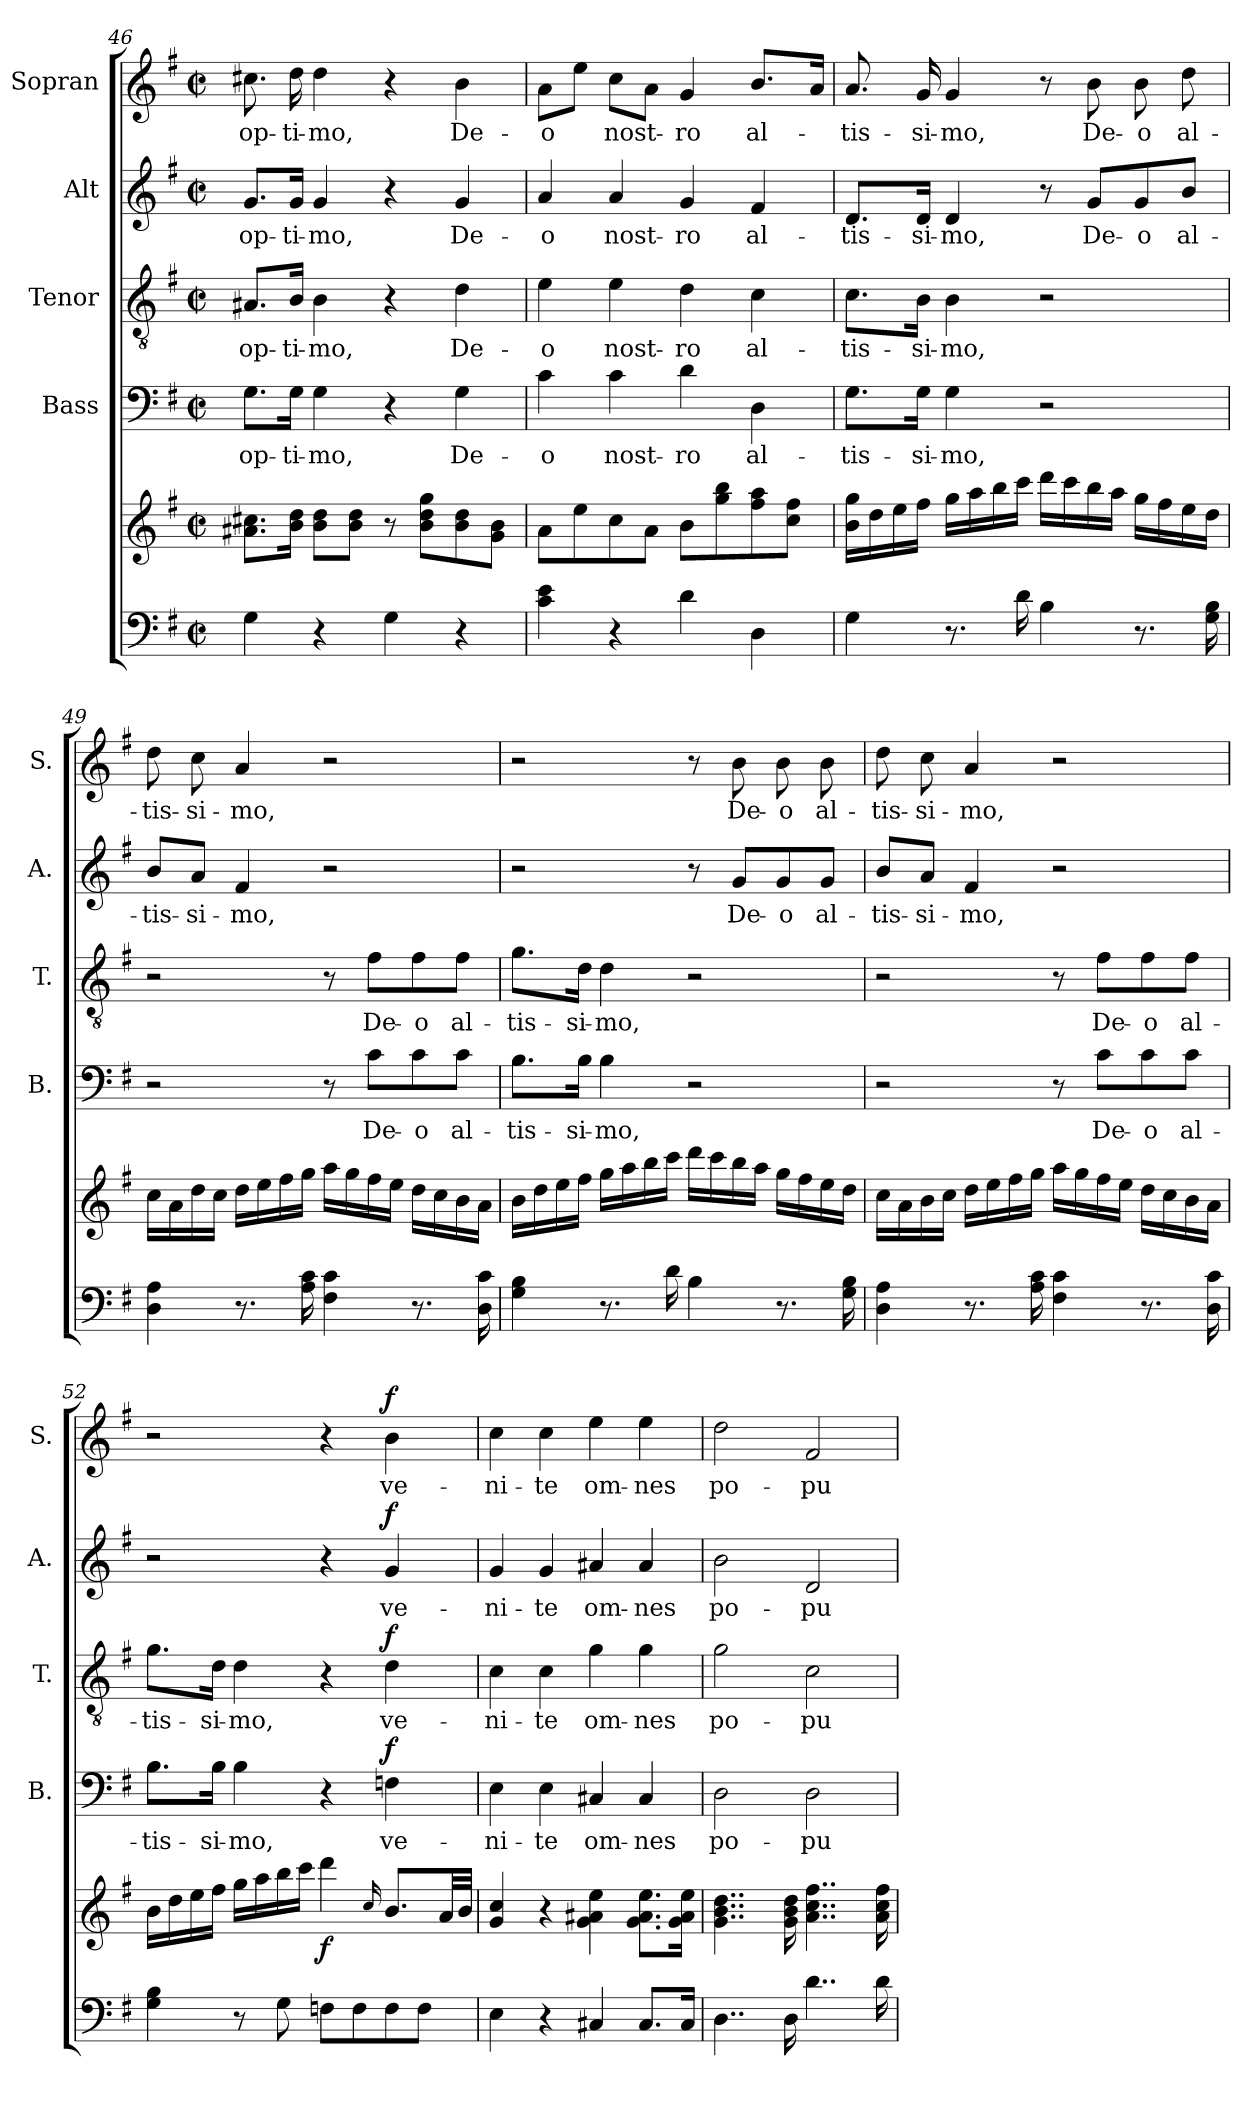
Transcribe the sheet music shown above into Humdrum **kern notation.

**kern	**kern	**dynam	**kern	**text	**dynam	**kern	**text	**dynam	**kern	**text	**dynam	**kern	**text	**dynam
*part5	*part5	*part5	*part4	*part4	*part4	*part3	*part3	*part3	*part2	*part2	*part2	*part1	*part1	*part1
*staff6	*staff5	*staff5/6	*staff4	*staff4	*staff4	*staff3	*staff3	*staff3	*staff2	*staff2	*staff2	*staff1	*staff1	*staff1
*	*	*	*I"Bass	*	*	*I"Tenor	*	*	*I"Alt	*	*	*I"Sopran	*	*
*	*	*	*I'B.	*	*	*I'T.	*	*	*I'A.	*	*	*I'S.	*	*
*clefF4	*clefG2	*	*clefF4	*	*	*clefGv2	*	*	*clefG2	*	*	*clefG2	*	*
*k[f#]	*k[f#]	*	*k[f#]	*	*	*k[f#]	*	*	*k[f#]	*	*	*k[f#]	*	*
*G:	*G:	*	*G:	*	*	*G:	*	*	*G:	*	*	*G:	*	*
*M2/2	*M2/2	*	*M2/2	*	*	*M2/2	*	*	*M2/2	*	*	*M2/2	*	*
*met(c|)	*met(c|)	*	*met(c|)	*	*	*met(c|)	*	*	*met(c|)	*	*	*met(c|)	*	*
=46	=46	=46	=46	=46	=46	=46	=46	=46	=46	=46	=46	=46	=46	=46
!	!	!	!	!LO:LY:b	!	!	!LO:LY:b	!	!	!LO:LY:b	!	!	!LO:LY:b	!
4G\	8.a#X\ 8.cc#X\L	.	8.G\L	op-	.	8.A#X/L	op-	.	8.g/L	op-	.	8.cc#X\	op-	.
!	!	!	!	!LO:LY:b	!	!	!LO:LY:b	!	!	!LO:LY:b	!	!	!LO:LY:b	!
.	16b\ 16dd\Jk	.	16G\Jk	-ti-	.	16B/Jk	-ti-	.	16g/Jk	-ti-	.	16dd\	-ti-	.
!	!	!	!	!LO:LY:b	!	!	!LO:LY:b	!	!	!LO:LY:b	!	!	!LO:LY:b	!
4r	8b\ 8dd\L	.	4G\	-mo,	.	4B\	-mo,	.	4g/	-mo,	.	4dd\	-mo,	.
.	8b\ 8dd\J	.	.	.	.	.	.	.	.	.	.	.	.	.
4G\	8r	.	4r	.	.	4r	.	.	4r	.	.	4r	.	.
.	8b\ 8dd\ 8gg\L	.	.	.	.	.	.	.	.	.	.	.	.	.
!	!	!	!	!LO:LY:b	!	!	!LO:LY:b	!	!	!LO:LY:b	!	!	!LO:LY:b	!
4r	8b\ 8dd\	.	4G\	De-	.	4d\	De-	.	4g/	De-	.	4b\	De-	.
.	8g\ 8b\J	.	.	.	.	.	.	.	.	.	.	.	.	.
!!LO:LB:g=z
=47	=47	=47	=47	=47	=47	=47	=47	=47	=47	=47	=47	=47	=47	=47
!	!	!	!	!LO:LY:b	!	!	!LO:LY:b	!	!	!LO:LY:b	!	!	!LO:LY:b	!
4c\ 4e\	8a\L	.	4c\	-o	.	4e\	-o	.	4a/	-o	.	8a\L	-o	.
.	8ee\	.	.	.	.	.	.	.	.	.	.	8ee\J	.	.
!	!	!	!	!LO:LY:b	!	!	!LO:LY:b	!	!	!LO:LY:b	!	!	!LO:LY:b	!
4r	8cc\	.	4c\	nost-	.	4e\	nost-	.	4a/	nost-	.	8cc\L	nost-	.
.	8a\J	.	.	.	.	.	.	.	.	.	.	8a\J	.	.
!	!	!	!	!LO:LY:b	!	!	!LO:LY:b	!	!	!LO:LY:b	!	!	!LO:LY:b	!
4d\	8b\L	.	4d\	-ro	.	4d\	-ro	.	4g/	-ro	.	4g/	-ro	.
.	8gg\ 8bb\	.	.	.	.	.	.	.	.	.	.	.	.	.
!	!	!	!	!LO:LY:b	!	!	!LO:LY:b	!	!	!LO:LY:b	!	!	!LO:LY:b	!
4D\	8ff#\ 8aa\	.	4D\	al-	.	4c\	al-	.	4f#/	al-	.	8.b/L	al-	.
.	8cc\ 8ff#\J	.	.	.	.	.	.	.	.	.	.	.	.	.
.	.	.	.	.	.	.	.	.	.	.	.	16a/Jk	.	.
=48	=48	=48	=48	=48	=48	=48	=48	=48	=48	=48	=48	=48	=48	=48
!	!	!	!	!LO:LY:b	!	!	!LO:LY:b	!	!	!LO:LY:b	!	!	!LO:LY:b	!
4G\	16b\ 16gg\LL	.	8.G\L	-tis-	.	8.c\L	-tis-	.	8.d/L	-tis-	.	8.a/	-tis-	.
.	16dd\	.	.	.	.	.	.	.	.	.	.	.	.	.
.	16ee\	.	.	.	.	.	.	.	.	.	.	.	.	.
!	!	!	!	!LO:LY:b	!	!	!LO:LY:b	!	!	!LO:LY:b	!	!	!LO:LY:b	!
.	16ff#\JJ	.	16G\Jk	-si-	.	16B\Jk	-si-	.	16d/Jk	-si-	.	16g/	-si-	.
!	!	!	!	!LO:LY:b	!	!	!LO:LY:b	!	!	!LO:LY:b	!	!	!LO:LY:b	!
8.r	16gg\LL	.	4G\	-mo,	.	4B\	-mo,	.	4d/	-mo,	.	4g/	-mo,	.
.	16aa\	.	.	.	.	.	.	.	.	.	.	.	.	.
.	16bb\	.	.	.	.	.	.	.	.	.	.	.	.	.
16d\	16ccc\JJ	.	.	.	.	.	.	.	.	.	.	.	.	.
4B\	16ddd\LL	.	2r	.	.	2r	.	.	8r	.	.	8r	.	.
.	16ccc\	.	.	.	.	.	.	.	.	.	.	.	.	.
!	!	!	!	!	!	!	!	!	!	!LO:LY:b	!	!	!LO:LY:b	!
.	16bb\	.	.	.	.	.	.	.	8g/L	De-	.	8b\	De-	.
.	16aa\JJ	.	.	.	.	.	.	.	.	.	.	.	.	.
!	!	!	!	!	!	!	!	!	!	!LO:LY:b	!	!	!LO:LY:b	!
8.r	16gg\LL	.	.	.	.	.	.	.	8g/	-o	.	8b\	-o	.
.	16ff#\	.	.	.	.	.	.	.	.	.	.	.	.	.
!	!	!	!	!	!	!	!	!	!	!LO:LY:b	!	!	!LO:LY:b	!
.	16ee\	.	.	.	.	.	.	.	8b/J	al-	.	8dd\	al-	.
16G\ 16B\	16dd\JJ	.	.	.	.	.	.	.	.	.	.	.	.	.
=49	=49	=49	=49	=49	=49	=49	=49	=49	=49	=49	=49	=49	=49	=49
!	!	!	!	!	!	!	!	!	!	!LO:LY:b	!	!	!LO:LY:b	!
4D\ 4A\	16cc\LL	.	2r	.	.	2r	.	.	8b/L	-tis-	.	8dd\	-tis-	.
.	16a\	.	.	.	.	.	.	.	.	.	.	.	.	.
!	!	!	!	!	!	!	!	!	!	!LO:LY:b	!	!	!LO:LY:b	!
.	16dd\	.	.	.	.	.	.	.	8a/J	-si-	.	8cc\	-si-	.
.	16cc\JJ	.	.	.	.	.	.	.	.	.	.	.	.	.
!	!	!	!	!	!	!	!	!	!	!LO:LY:b	!	!	!LO:LY:b	!
8.r	16dd\LL	.	.	.	.	.	.	.	4f#/	-mo,	.	4a/	-mo,	.
.	16ee\	.	.	.	.	.	.	.	.	.	.	.	.	.
.	16ff#\	.	.	.	.	.	.	.	.	.	.	.	.	.
16A\ 16c\	16gg\JJ	.	.	.	.	.	.	.	.	.	.	.	.	.
4F#\ 4c\	16aa\LL	.	8r	.	.	8r	.	.	2r	.	.	2r	.	.
.	16gg\	.	.	.	.	.	.	.	.	.	.	.	.	.
!	!	!	!	!LO:LY:b	!	!	!LO:LY:b	!	!	!	!	!	!	!
.	16ff#\	.	8c\L	De-	.	8f#\L	De-	.	.	.	.	.	.	.
.	16ee\JJ	.	.	.	.	.	.	.	.	.	.	.	.	.
!	!	!	!	!LO:LY:b	!	!	!LO:LY:b	!	!	!	!	!	!	!
8.r	16dd\LL	.	8c\	-o	.	8f#\	-o	.	.	.	.	.	.	.
.	16cc\	.	.	.	.	.	.	.	.	.	.	.	.	.
!	!	!	!	!LO:LY:b	!	!	!LO:LY:b	!	!	!	!	!	!	!
.	16b\	.	8c\J	al-	.	8f#\J	al-	.	.	.	.	.	.	.
16D\ 16c\	16a\JJ	.	.	.	.	.	.	.	.	.	.	.	.	.
=50	=50	=50	=50	=50	=50	=50	=50	=50	=50	=50	=50	=50	=50	=50
!	!	!	!	!LO:LY:b	!	!	!LO:LY:b	!	!	!	!	!	!	!
4G\ 4B\	16b\LL	.	8.B\L	-tis-	.	8.g\L	-tis-	.	2r	.	.	2r	.	.
.	16dd\	.	.	.	.	.	.	.	.	.	.	.	.	.
.	16ee\	.	.	.	.	.	.	.	.	.	.	.	.	.
!	!	!	!	!LO:LY:b	!	!	!LO:LY:b	!	!	!	!	!	!	!
.	16ff#\JJ	.	16B\Jk	-si-	.	16d\Jk	-si-	.	.	.	.	.	.	.
!	!	!	!	!LO:LY:b	!	!	!LO:LY:b	!	!	!	!	!	!	!
8.r	16gg\LL	.	4B\	-mo,	.	4d\	-mo,	.	.	.	.	.	.	.
.	16aa\	.	.	.	.	.	.	.	.	.	.	.	.	.
.	16bb\	.	.	.	.	.	.	.	.	.	.	.	.	.
16d\	16ccc\JJ	.	.	.	.	.	.	.	.	.	.	.	.	.
4B\	16ddd\LL	.	2r	.	.	2r	.	.	8r	.	.	8r	.	.
.	16ccc\	.	.	.	.	.	.	.	.	.	.	.	.	.
!	!	!	!	!	!	!	!	!	!	!LO:LY:b	!	!	!LO:LY:b	!
.	16bb\	.	.	.	.	.	.	.	8g/L	De-	.	8b\	De-	.
.	16aa\JJ	.	.	.	.	.	.	.	.	.	.	.	.	.
!	!	!	!	!	!	!	!	!	!	!LO:LY:b	!	!	!LO:LY:b	!
8.r	16gg\LL	.	.	.	.	.	.	.	8g/	-o	.	8b\	-o	.
.	16ff#\	.	.	.	.	.	.	.	.	.	.	.	.	.
!	!	!	!	!	!	!	!	!	!	!LO:LY:b	!	!	!LO:LY:b	!
.	16ee\	.	.	.	.	.	.	.	8g/J	al-	.	8b\	al-	.
16G\ 16B\	16dd\JJ	.	.	.	.	.	.	.	.	.	.	.	.	.
!!LO:PB:g=z
=51	=51	=51	=51	=51	=51	=51	=51	=51	=51	=51	=51	=51	=51	=51
!	!	!	!	!	!	!	!	!	!	!LO:LY:b	!	!	!LO:LY:b	!
4D\ 4A\	16cc\LL	.	2r	.	.	2r	.	.	8b/L	-tis-	.	8dd\	-tis-	.
.	16a\	.	.	.	.	.	.	.	.	.	.	.	.	.
!	!	!	!	!	!	!	!	!	!	!LO:LY:b	!	!	!LO:LY:b	!
.	16b\	.	.	.	.	.	.	.	8a/J	-si-	.	8cc\	-si-	.
.	16cc\JJ	.	.	.	.	.	.	.	.	.	.	.	.	.
!	!	!	!	!	!	!	!	!	!	!LO:LY:b	!	!	!LO:LY:b	!
8.r	16dd\LL	.	.	.	.	.	.	.	4f#/	-mo,	.	4a/	-mo,	.
.	16ee\	.	.	.	.	.	.	.	.	.	.	.	.	.
.	16ff#\	.	.	.	.	.	.	.	.	.	.	.	.	.
16A\ 16c\	16gg\JJ	.	.	.	.	.	.	.	.	.	.	.	.	.
4F#\ 4c\	16aa\LL	.	8r	.	.	8r	.	.	2r	.	.	2r	.	.
.	16gg\	.	.	.	.	.	.	.	.	.	.	.	.	.
!	!	!	!	!LO:LY:b	!	!	!LO:LY:b	!	!	!	!	!	!	!
.	16ff#\	.	8c\L	De-	.	8f#\L	De-	.	.	.	.	.	.	.
.	16ee\JJ	.	.	.	.	.	.	.	.	.	.	.	.	.
!	!	!	!	!LO:LY:b	!	!	!LO:LY:b	!	!	!	!	!	!	!
8.r	16dd\LL	.	8c\	-o	.	8f#\	-o	.	.	.	.	.	.	.
.	16cc\	.	.	.	.	.	.	.	.	.	.	.	.	.
!	!	!	!	!LO:LY:b	!	!	!LO:LY:b	!	!	!	!	!	!	!
.	16b\	.	8c\J	al-	.	8f#\J	al-	.	.	.	.	.	.	.
16D\ 16c\	16a\JJ	.	.	.	.	.	.	.	.	.	.	.	.	.
=52	=52	=52	=52	=52	=52	=52	=52	=52	=52	=52	=52	=52	=52	=52
!	!	!	!	!LO:LY:b	!	!	!LO:LY:b	!	!	!	!	!	!	!
4G\ 4B\	16b\LL	.	8.B\L	-tis-	.	8.g\L	-tis-	.	2r	.	.	2r	.	.
.	16dd\	.	.	.	.	.	.	.	.	.	.	.	.	.
.	16ee\	.	.	.	.	.	.	.	.	.	.	.	.	.
!	!	!	!	!LO:LY:b	!	!	!LO:LY:b	!	!	!	!	!	!	!
.	16ff#\JJ	.	16B\Jk	-si-	.	16d\Jk	-si-	.	.	.	.	.	.	.
!	!	!	!	!LO:LY:b	!	!	!LO:LY:b	!	!	!	!	!	!	!
8r	16gg\LL	.	4B\	-mo,	.	4d\	-mo,	.	.	.	.	.	.	.
.	16aa\	.	.	.	.	.	.	.	.	.	.	.	.	.
8G\	16bb\	.	.	.	.	.	.	.	.	.	.	.	.	.
.	16ccc\JJ	.	.	.	.	.	.	.	.	.	.	.	.	.
!	!	!LO:DY:b	!	!	!	!	!	!	!	!	!	!	!	!
8Fn\L	4ddd\	f	4r	.	.	4r	.	.	4r	.	.	4r	.	.
8F\	.	.	.	.	.	.	.	.	.	.	.	.	.	.
.	16qqcc/	.	.	.	.	.	.	.	.	.	.	.	.	.
!	!	!	!	!LO:LY:b	!LO:DY:a	!	!LO:LY:b	!LO:DY:a	!	!LO:LY:b	!LO:DY:a	!	!LO:LY:b	!LO:DY:a
8F\	8.b/L	.	4Fn\	ve-	f	4d\	ve-	f	4g/	ve-	f	4b\	ve-	f
8F\J	.	.	.	.	.	.	.	.	.	.	.	.	.	.
.	32a/LL	.	.	.	.	.	.	.	.	.	.	.	.	.
.	32b/JJJ	.	.	.	.	.	.	.	.	.	.	.	.	.
=53	=53	=53	=53	=53	=53	=53	=53	=53	=53	=53	=53	=53	=53	=53
!	!	!	!	!LO:LY:b	!	!	!LO:LY:b	!	!	!LO:LY:b	!	!	!LO:LY:b	!
4E\	4g/ 4cc/	.	4E\	-ni-	.	4c\	-ni-	.	4g/	-ni-	.	4cc\	-ni-	.
!	!	!	!	!LO:LY:b	!	!	!LO:LY:b	!	!	!LO:LY:b	!	!	!LO:LY:b	!
4r	4r	.	4E\	-te	.	4c\	-te	.	4g/	-te	.	4cc\	-te	.
!	!	!	!	!LO:LY:b	!	!	!LO:LY:b	!	!	!LO:LY:b	!	!	!LO:LY:b	!
4C#X/	4g\ 4a#X\ 4ee\	.	4C#X/	om-	.	4g\	om-	.	4a#X/	om-	.	4ee\	om-	.
!	!	!	!	!LO:LY:b	!	!	!LO:LY:b	!	!	!LO:LY:b	!	!	!LO:LY:b	!
8.C#/L	8.g\ 8.a#\ 8.ee\L	.	4C#/	-nes	.	4g\	-nes	.	4a#/	-nes	.	4ee\	-nes	.
16C#/Jk	16g\ 16a#\ 16ee\Jk	.	.	.	.	.	.	.	.	.	.	.	.	.
=54	=54	=54	=54	=54	=54	=54	=54	=54	=54	=54	=54	=54	=54	=54
!	!	!	!	!LO:LY:b	!	!	!LO:LY:b	!	!	!LO:LY:b	!	!	!LO:LY:b	!
4..D\	4..g\ 4..b\ 4..dd\	.	2D\	po-	.	2g\	po-	.	2b\	po-	.	2dd\	po-	.
16D\	16g\ 16b\ 16dd\	.	.	.	.	.	.	.	.	.	.	.	.	.
!	!	!	!	!LO:LY:b	!	!	!LO:LY:b	!	!	!LO:LY:b	!	!	!LO:LY:b	!
4..d\	4..a\ 4..cc\ 4..ff#\	.	2D\	-pu-	.	2c\	-pu-	.	2d/	-pu-	.	2f#/	-pu-	.
16d\	16a\ 16cc\ 16ff#\	.	.	.	.	.	.	.	.	.	.	.	.	.
=	=	=	=	=	=	=	=	=	=	=	=	=	=	=
*-	*-	*-	*-	*-	*-	*-	*-	*-	*-	*-	*-	*-	*-	*-
